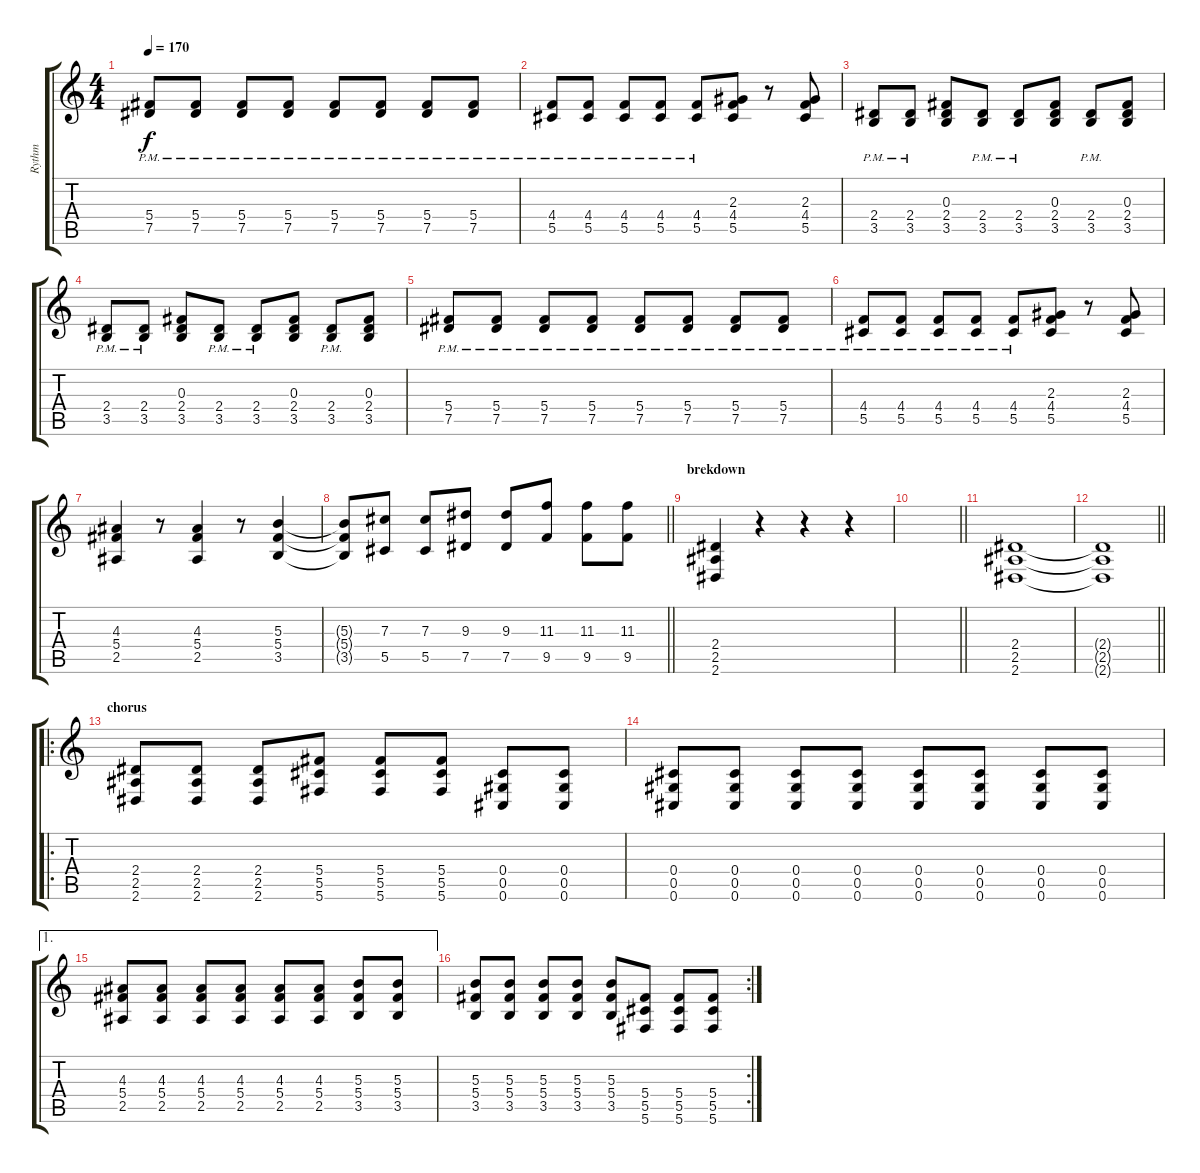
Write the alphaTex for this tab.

\track ("Rythm" "Rythm") {instrument overdrivenguitar}
\staff {score tabs}
\tuning (Eb4 Bb3 Gb3 Db3 Ab2 Db2) {hide}
\ts (4 4)
\section ("" "")
\tempo 170
\clef g2
\ks c
(5.4{pm} 7.5{pm}).8{dy f} (5.4{pm} 7.5{pm}).8 (5.4{pm} 7.5{pm}).8 (5.4{pm} 7.5{pm}).8 (5.4{pm} 7.5{pm}).8 (5.4{pm} 7.5{pm}).8 (5.4{pm} 7.5{pm}).8 (5.4{pm} 7.5{pm}).8 |
(4.4{pm} 5.5{pm}).8 (4.4{pm} 5.5{pm}).8 (4.4{pm} 5.5{pm}).8 (4.4{pm} 5.5{pm}).8 (4.4{pm} 5.5{pm}).8 (2.3 4.4 5.5).8 r.8 (2.3 4.4 5.5).8 |
(2.4{pm} 3.5{pm}).8 (2.4{pm} 3.5{pm}).8 (0.3 2.4 3.5).8 (2.4{pm} 3.5{pm}).8 (2.4{pm} 3.5{pm}).8 (0.3 2.4 3.5).8 (2.4{pm} 3.5{pm}).8 (0.3 2.4 3.5).8 |
(2.4{pm} 3.5{pm}).8 (2.4{pm} 3.5{pm}).8 (0.3 2.4 3.5).8 (2.4{pm} 3.5{pm}).8 (2.4{pm} 3.5{pm}).8 (0.3 2.4 3.5).8 (2.4{pm} 3.5{pm}).8 (0.3 2.4 3.5).8 |
(5.4{pm} 7.5{pm}).8 (5.4{pm} 7.5{pm}).8 (5.4{pm} 7.5{pm}).8 (5.4{pm} 7.5{pm}).8 (5.4{pm} 7.5{pm}).8 (5.4{pm} 7.5{pm}).8 (5.4{pm} 7.5{pm}).8 (5.4{pm} 7.5{pm}).8 |
(4.4{pm} 5.5{pm}).8 (4.4{pm} 5.5{pm}).8 (4.4{pm} 5.5{pm}).8 (4.4{pm} 5.5{pm}).8 (4.4{pm} 5.5{pm}).8 (2.3 4.4 5.5).8 r.8 (2.3 4.4 5.5).8 |
(4.3 5.4 2.5).4 r.8 (4.3 5.4 2.5).4 r.8 (5.3 5.4 3.5).4 |
\barLineRight lightlight
(5.3{t} 5.4{t} 3.5{t}).8 (7.3 5.5).8 (7.3 5.5).8 (9.3 7.5).8 (9.3 7.5).8 (11.3 9.5).8 (11.3 9.5).8 (11.3 9.5).8 |
\section ("" "brekdown")
(2.4 2.5 2.6).4 r.4 r.4 r.4 |
\barLineRight lightlight
|
(2.4 2.5 2.6).1 |
\barLineRight lightlight
(2.4{t} 2.5{t} 2.6{t}).1 |
\ro
\section ("" "chorus")
(2.4 2.5 2.6).8 (2.4 2.5 2.6).8 (2.4 2.5 2.6).8 (5.4 5.5 5.6).8 (5.4 5.5 5.6).8 (5.4 5.5 5.6).8 (0.4 0.5 0.6).8 (0.4 0.5 0.6).8 |
(0.4 0.5 0.6).8 (0.4 0.5 0.6).8 (0.4 0.5 0.6).8 (0.4 0.5 0.6).8 (0.4 0.5 0.6).8 (0.4 0.5 0.6).8 (0.4 0.5 0.6).8 (0.4 0.5 0.6).8 |
\ae 1
(4.3 5.4 2.5).8 (4.3 5.4 2.5).8 (4.3 5.4 2.5).8 (4.3 5.4 2.5).8 (4.3 5.4 2.5).8 (4.3 5.4 2.5).8 (5.3 5.4 3.5).8 (5.3 5.4 3.5).8 |
\rc 2
(5.3 5.4 3.5).8 (5.3 5.4 3.5).8 (5.3 5.4 3.5).8 (5.3 5.4 3.5).8 (5.3 5.4 3.5).8 (5.4 5.5 5.6).8 (5.4 5.5 5.6).8 (5.4 5.5 5.6).8
